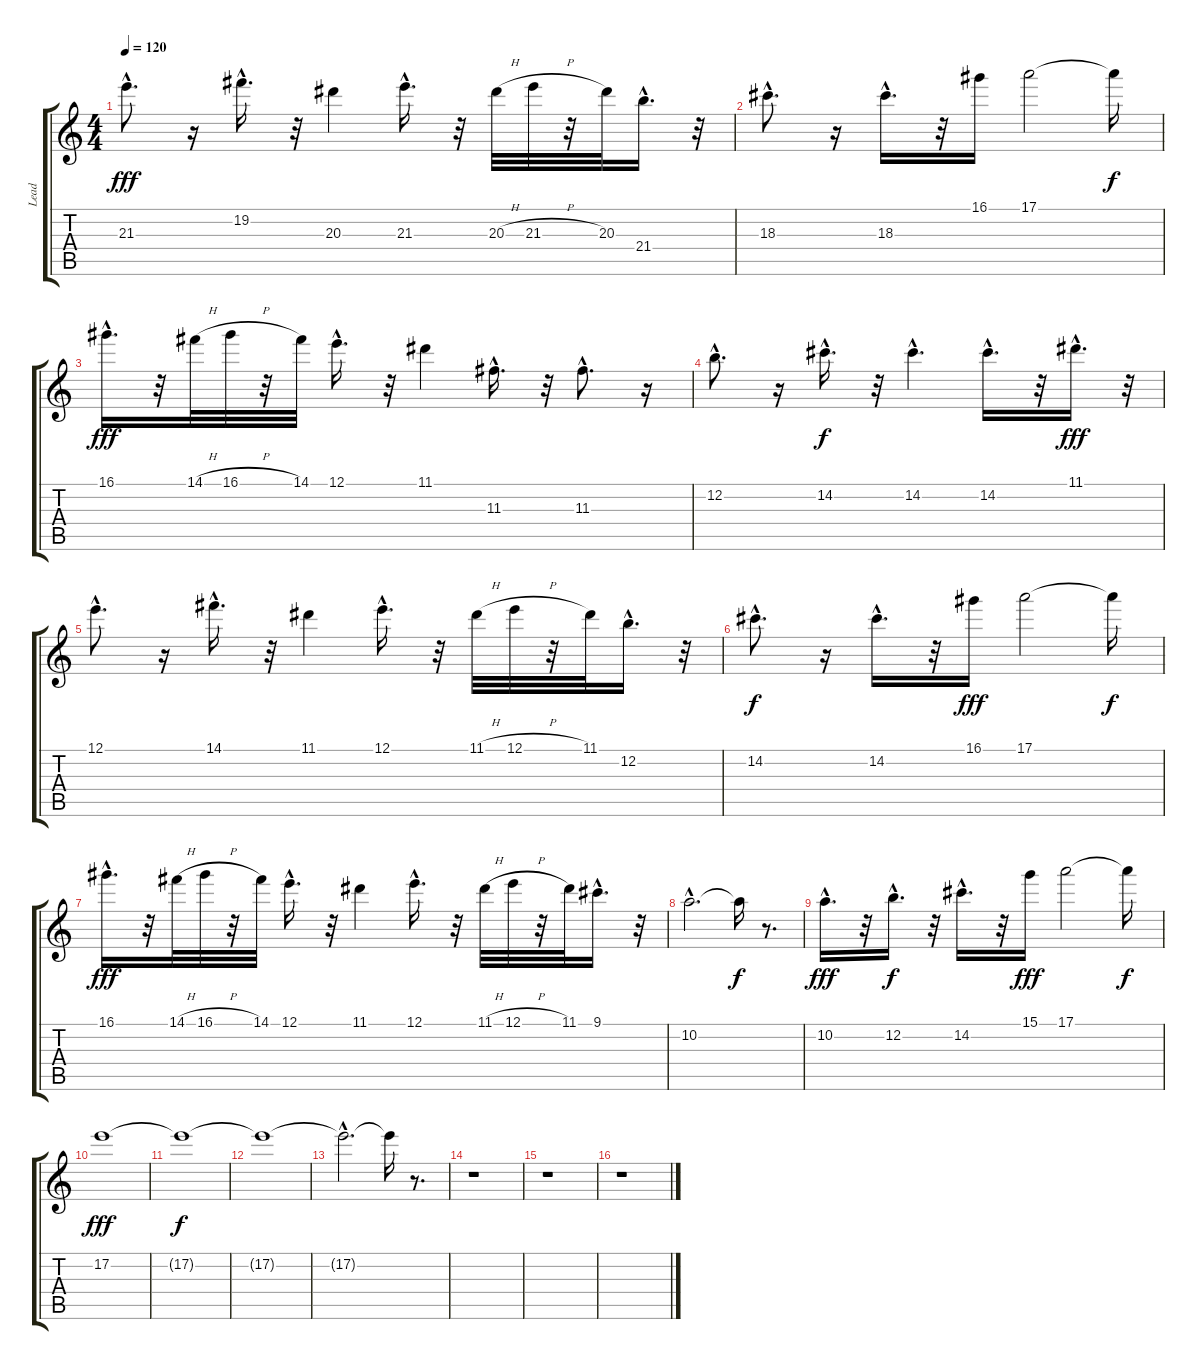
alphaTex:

\track ("Lead" "Lead") {instrument distortionguitar}
\staff {score tabs}
\tuning (E4 B3 G3 D3 A2 E2) {hide}
\ts (4 4)
\tempo 120
\clef g2
\ks c
21.3{hac}.8{d dy fff} r.16 19.2{hac}.16{d} r.32 20.3.4 21.3{hac}.16{d} r.32 20.3{h}.32 21.3{h}.32 r.32 20.3.32 21.4{hac}.16{d} r.32 |
18.3{hac}.8{d} r.16 18.3{hac}.16{d} r.32 16.1.16 17.1.2 17.1{t}.16{dy f} |
16.1{hac}.16{d dy fff} r.32 14.1{h}.32 16.1{h}.32 r.32 14.1.32 12.1{hac}.16{d} r.32 11.1.4 11.3{hac}.16{d} r.32 11.3{hac}.8{d} r.16 |
12.2{hac}.8{d} r.16 14.2{hac}.16{d dy f} r.32 14.2{hac}.4{d} 14.2{hac}.16{d} r.32 11.1{hac}.16{d dy fff} r.32 |
12.1{hac}.8{d} r.16 14.1{hac}.16{d} r.32 11.1.4 12.1{hac}.16{d} r.32 11.1{h}.32 12.1{h}.32 r.32 11.1.32 12.2{hac}.16{d} r.32 |
14.2{hac}.8{d dy f} r.16 14.2{hac}.16{d} r.32 16.1.16{dy fff} 17.1.2 17.1{t}.16{dy f} |
16.1{hac}.16{d dy fff} r.32 14.1{h}.32 16.1{h}.32 r.32 14.1.32 12.1{hac}.16{d} r.32 11.1.4 12.1{hac}.16{d} r.32 11.1{h}.32 12.1{h}.32 r.32 11.1.32 9.1{hac}.16{d} r.32 |
10.2{hac}.2{d} 10.2{t}.16{dy f} r.8{d} |
10.2{hac}.16{d dy fff} r.32 12.2{hac}.16{d dy f} r.32 14.2{hac}.16{d} r.32 15.1.16{dy fff} 17.1.2 17.1{t}.16{dy f} |
17.2.1{dy fff} |
17.2{t}.1{dy f} |
17.2{t}.1 |
17.2{hac t}.2{d} 17.2{t}.16 r.8{d} |
r.1 |
r.1 |
r.1
